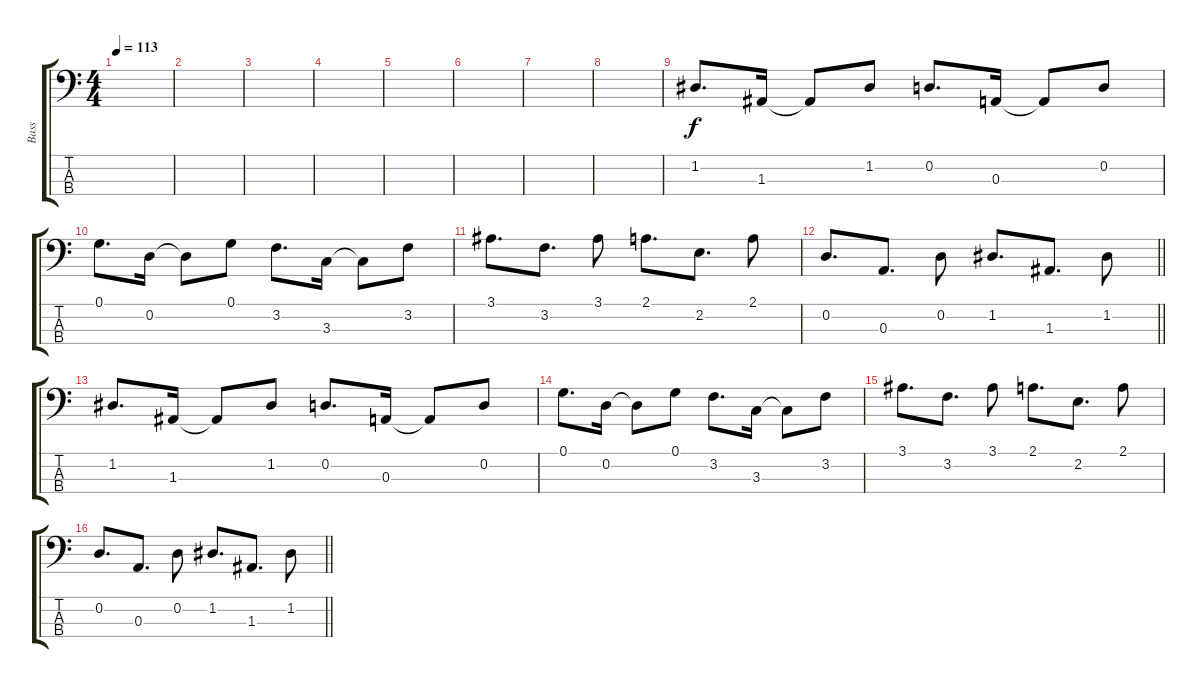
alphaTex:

\track ("Bass " "Bass ") {instrument synthbass1}
\staff {score tabs}
\tuning (G2 D2 A1 E1) {hide}
\ts (4 4)
\tempo 113
\clef f4
\ks c
|
|
|
|
|
|
|
|
1.2.8{d} 1.3.16 1.3{t}.8 1.2.8 0.2.8{d} 0.3.16 0.3{t}.8 0.2.8 |
0.1.8{d} 0.2.16 0.2{t}.8 0.1.8 3.2.8{d} 3.3.16 3.3{t}.8 3.2.8 |
3.1.8{d} 3.2.8{d} 3.1.8 2.1.8{d} 2.2.8{d} 2.1.8 |
\barLineRight lightlight
0.2.8{d} 0.3.8{d} 0.2.8 1.2.8{d} 1.3.8{d} 1.2.8 |
1.2.8{d} 1.3.16 1.3{t}.8 1.2.8 0.2.8{d} 0.3.16 0.3{t}.8 0.2.8 |
0.1.8{d} 0.2.16 0.2{t}.8 0.1.8 3.2.8{d} 3.3.16 3.3{t}.8 3.2.8 |
3.1.8{d} 3.2.8{d} 3.1.8 2.1.8{d} 2.2.8{d} 2.1.8 |
\barLineRight lightlight
0.2.8{d} 0.3.8{d} 0.2.8 1.2.8{d} 1.3.8{d} 1.2.8
